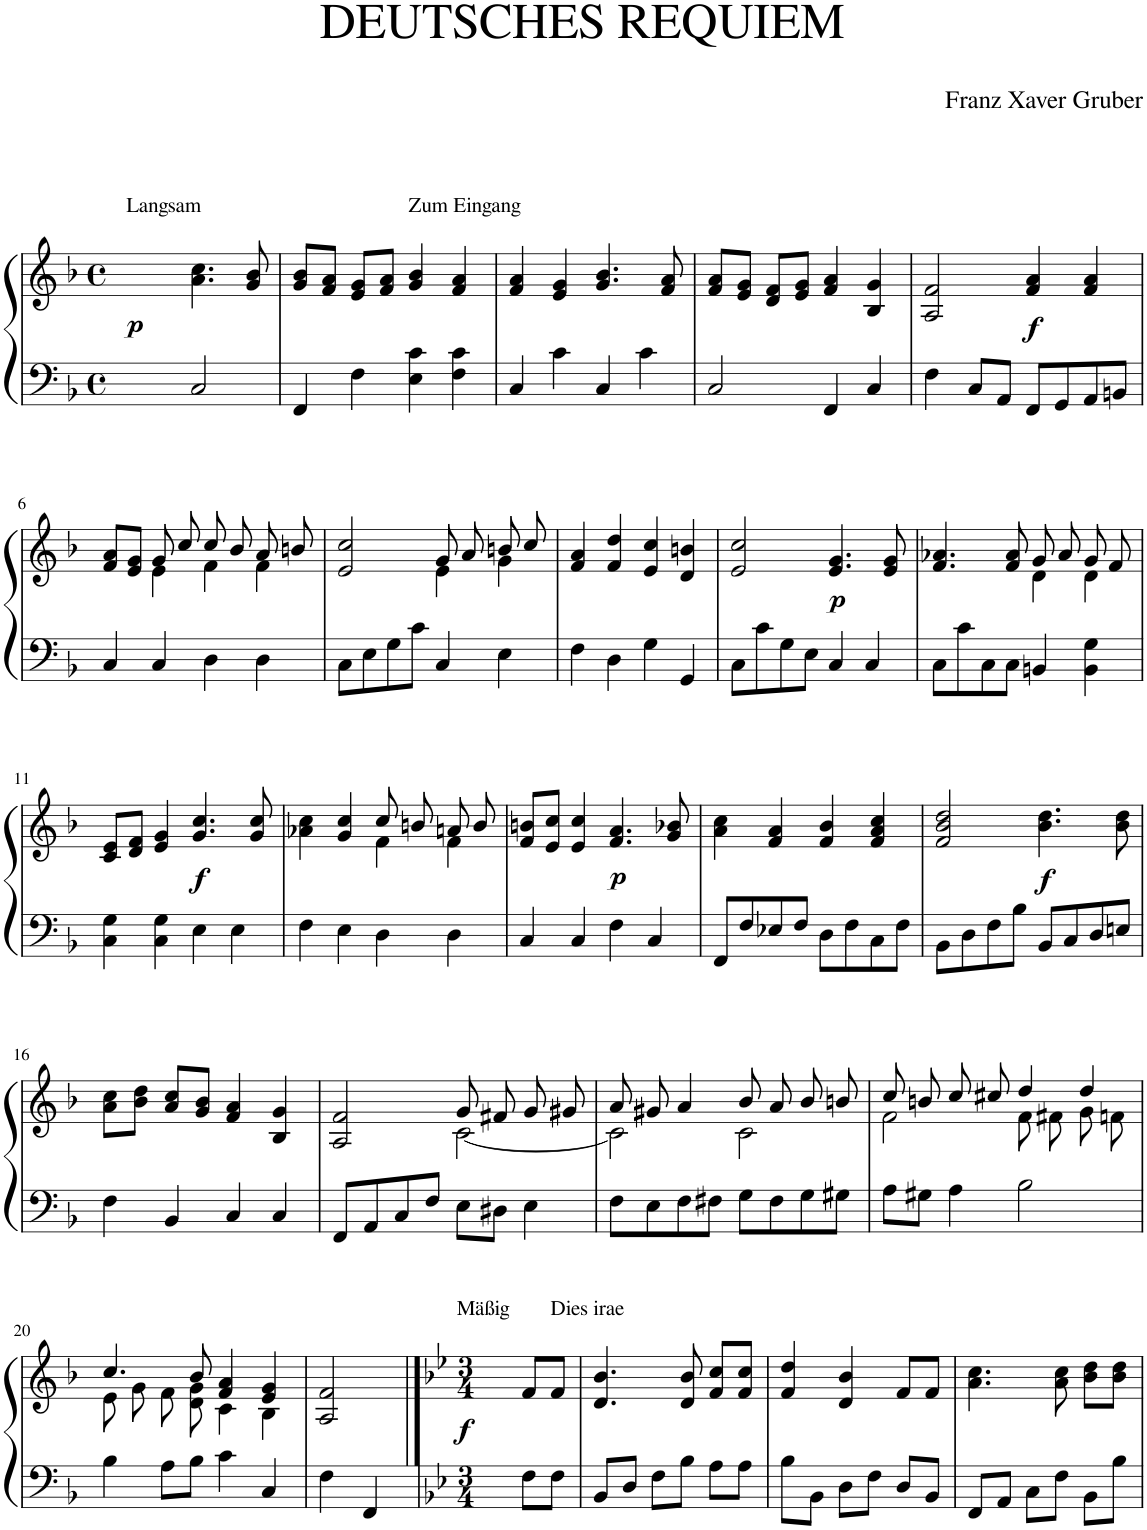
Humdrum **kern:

**kern	**kern	**dynam
*part1	*part1	*part1
*staff2	*staff1	*staff1/2
*I"[Organ [manuals]] (a)	*	*
*clefF4	*clefG2	*
*k[b-]	*k[b-]	*
*F:	*F:	*
*M4/4	*M4/4	*
*met(c)	*met(c)	*
=1	=1	=1
!	!LO:TX:a:t=Langsam	!
!	!	!LO:DY:b
2ryy	2ryy	p
2C/	4.a\ 4.cc\	.
.	8g/ 8b-/	.
=2	=2	=2
4FF/	8g/ 8b-/L	.
.	8f/ 8a/J	.
4F\	8e/ 8g/L	.
.	8f/ 8a/J	.
!	!LO:TX:a:t=Zum Eingang	!
4E\ 4c\	4g/ 4b-/	.
4F\ 4c\	4f/ 4a/	.
=3	=3	=3
4C/	4f/ 4a/	.
4c\	4e/ 4g/	.
4C/	4.g/ 4.b-/	.
4c\	.	.
.	8f/ 8a/	.
=4	=4	=4
2C/	8f/ 8a/L	.
.	8e/ 8g/J	.
.	8d/ 8f/L	.
.	8e/ 8g/J	.
4FF/	4f/ 4a/	.
4C/	4B-/ 4g/	.
=5	=5	=5
4F\	2A/ 2f/	.
8C/L	.	.
8AA/J	.	.
!	!	!LO:DY:b
8FF/L	4f/ 4a/	f
8GG/	.	.
8AA/	4f/ 4a/	.
8BBn/J	.	.
!!LO:LB:g=z
=6	=6	=6
*	*^	*
4C/	8f/ 8a/L	4ryy	.
.	8e/ 8g/J	.	.
4C/	8g/	4e\	.
.	8cc/	.	.
4D\	8cc/	4f\	.
.	8b-/	.	.
4D\	8a/	4f\	.
.	8bn/	.	.
=7	=7	=7	=7
8C\L	2e/ 2cc/	2ryy	.
8E\	.	.	.
8G\	.	.	.
8c\J	.	.	.
4C/	8g/	4e\	.
.	8a/	.	.
4E\	8bn/	4g\	.
.	8cc/	.	.
*	*v	*v	*
=8	=8	=8
4F\	4f/ 4a/	.
4D\	4f/ 4dd/	.
4G\	4e/ 4cc/	.
4GG/	4d/ 4bn/	.
=9	=9	=9
8C\L	2e/ 2cc/	.
8c\	.	.
8G\	.	.
8E\J	.	.
!	!	!LO:DY:b
4C/	4.e/ 4.g/	p
4C/	.	.
.	8e/ 8g/	.
=10	=10	=10
*	*^	*
8C\L	4.f/ 4.a-X/	2ryy	.
8c\	.	.	.
8C\	.	.	.
8C\J	8f/ 8a-/	.	.
4BBn/	8g/	4d\	.
.	8a-/	.	.
4BB\ 4G\	8g/	4d\	.
.	8f/	.	.
*	*v	*v	*
!!LO:LB:g=z
=11	=11	=11
4C\ 4G\	8c/ 8e/L	.
.	8d/ 8f/J	.
4C\ 4G\	4e/ 4g/	.
!	!	!LO:DY:b
4E\	4.g/ 4.cc/	f
4E\	.	.
.	8g/ 8cc/	.
=12	=12	=12
*	*^	*
4F\	4a-X\ 4cc\	2ryy	.
4E\	4g/ 4cc/	.	.
4D\	8cc/	4f\	.
.	8bn/	.	.
4D\	8an/	4f\	.
.	8b/	.	.
*	*v	*v	*
=13	=13	=13
4C/	8f/ 8bn/L	.
.	8e/ 8cc/J	.
4C/	4e/ 4cc/	.
!	!	!LO:DY:b
4F\	4.f/ 4.a/	p
4C/	.	.
.	8g/ 8b-X/	.
=14	=14	=14
8FF/L	4a\ 4cc\	.
8F/	.	.
8E-X/	4f/ 4a/	.
8F/J	.	.
8D\L	4f/ 4b-/	.
8F\	.	.
8C\	4f/ 4a/ 4cc/	.
8F\J	.	.
=15	=15	=15
8BB-\L	2f/ 2b-/ 2dd/	.
8D\	.	.
8F\	.	.
8B-\J	.	.
!	!	!LO:DY:b
8BB-/L	4.b-\ 4.dd\	f
8C/	.	.
8D/	.	.
8En/J	8b-\ 8dd\	.
!!LO:LB:g=z
=16	=16	=16
4F\	8a\ 8cc\L	.
.	8b-\ 8dd\J	.
4BB-/	8a/ 8cc/L	.
.	8g/ 8b-/J	.
4C/	4f/ 4a/	.
4C/	4B-/ 4g/	.
=17	=17	=17
*	*^	*
8FF/L	2A/ 2f/	2ryy	.
8AA/	.	.	.
8C/	.	.	.
8F/J	.	.	.
8E\L	8g/	[2c\	.
8D#X\J	8f#X/	.	.
4E\	8g/	.	.
.	8g#X/	.	.
=18	=18	=18	=18
8F\L	8a/	2c\]	.
8E\	8g#X/	.	.
8F\	4a/	.	.
8F#X\J	.	.	.
8G\L	8b-/	2c\	.
8F#\	8a/	.	.
8G\	8b-/	.	.
8G#X\J	8bn/	.	.
=19	=19	=19	=19
8A\L	8cc/	2f\	.
8G#X\J	8bn/	.	.
4A\	8cc/	.	.
.	8cc#X/	.	.
2B-\	4dd/	8f\	.
.	.	8f#X\	.
.	4dd/	8g\	.
.	.	8fn\	.
!!LO:LB:g=z	!!
=20	=20	=20	=20
4B-\	4.cc/	8e\	.
.	.	8g\	.
8A\L	.	8f\	.
8B-\J	8b-/	8d\ 8g\	.
4c\	4f/ 4a/	4c\	.
4C/	4e/ 4g/	4B-\	.
*	*v	*v	*
=21	=21	=21
4F\	2A/ 2f/	.
4FF/	.	.
==22	==22	==22
*k[b-e-]	*k[b-e-]	*
*B-:	*B-:	*
*M3/4	*M3/4	*
!	!LO:TX:a:t=Mäßig	!
!	!	!LO:DY:b
2ryy	2ryy	f
8F\L	8f/L	.
!	!LO:TX:a:t=Dies irae	!
8F\J	8f/J	.
=23	=23	=23
8BB-/L	4.d/ 4.b-/	.
8D/J	.	.
8F\L	.	.
8B-\J	8d/ 8b-/	.
8A\L	8f/ 8cc/L	.
8A\J	8f/ 8cc/J	.
=24	=24	=24
8B-\L	4f/ 4dd/	.
8BB-\J	.	.
8D\L	4d/ 4b-/	.
8F\J	.	.
8D/L	8f/L	.
8BB-/J	8f/J	.
=25	=25	=25
8FF/L	4.a\ 4.cc\	.
8AA/J	.	.
8C\L	.	.
8F\J	8a\ 8cc\	.
8BB-\L	8b-\ 8dd\L	.
8B-\J	8b-\ 8dd\J	.
=	=	=
*-	*-	*-
